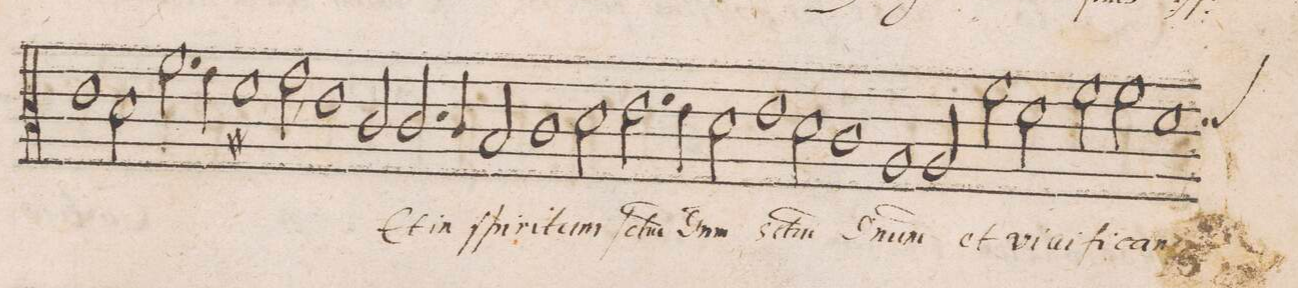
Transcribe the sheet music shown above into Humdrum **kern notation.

**kern	**text
*I"CANTVS	*
*clefC3	*
*k[]	*
*met(C|)	*
*M2/1	*
1e	e-
2d\	-rit
=130-	=130-
2.a\	fi-
4g\	.
1f#X	.
=131-	=131-
2g,\	-nis
*	*Xij
1e	Et
2c/	in
=132-	=132-
2.c/	ſpi-
4c/	-ri-
2B/	-tum
1c/	ſ(an)c-
=133-	=133-
2d\	-t(um)
2.e\	D(o-
4e\	-mi)-
=134-	=134-
2d\	-num
1e	S(an)-
2d\	-ct(um)
=135-	=135-
1c	D(o-
1A	-mi)-
=136-	=136-
2A/	-num
2a\	et
2fny\	vi-
2a\	-ui-
=137-	=137-
2a\	-fi-
*custos:f	*
1f	-can-
*-	*-
